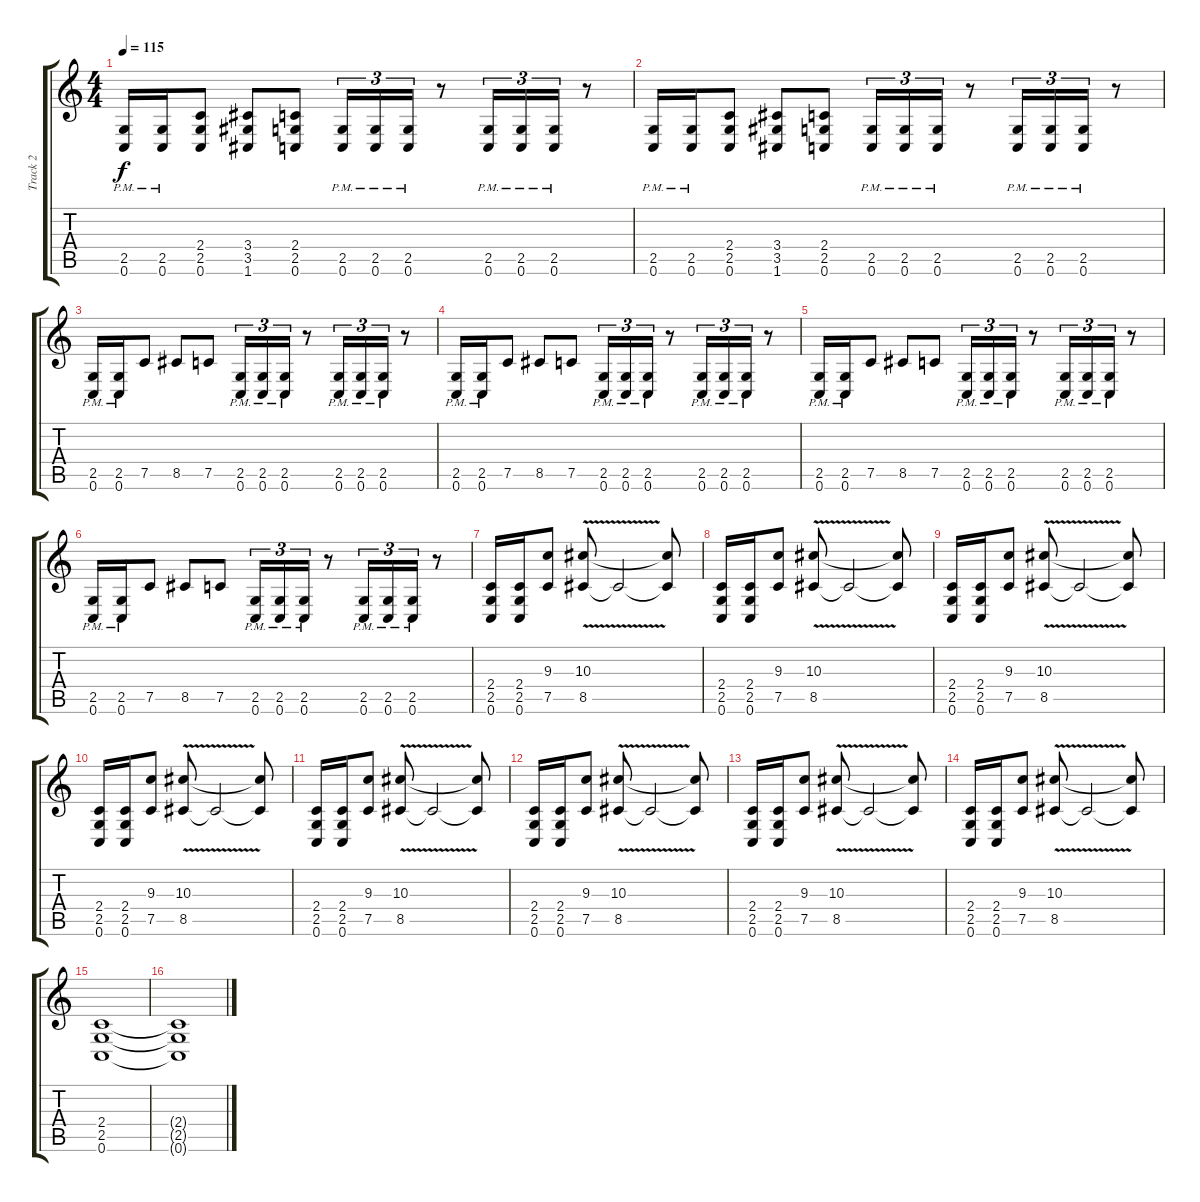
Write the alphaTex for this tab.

\track ("Track 2" "Track 2") {instrument distortionguitar}
\staff {score tabs}
\tuning (C4 G3 Eb3 Bb2 F2 C2) {hide}
\ts (4 4)
\tempo 115
\clef g2
\ks c
(2.5{pm} 0.6{pm}).16{dy f} (2.5{pm} 0.6{pm}).16 (2.4 2.5 0.6).8 (3.4 3.5 1.6).8 (2.4 2.5 0.6).8 (2.5{pm} 0.6{pm}).16{tu (3 2)} (2.5{pm} 0.6{pm}).16{tu (3 2)} (2.5{pm} 0.6{pm}).16{tu (3 2)} r.8 (2.5{pm} 0.6{pm}).16{tu (3 2)} (2.5{pm} 0.6{pm}).16{tu (3 2)} (2.5{pm} 0.6{pm}).16{tu (3 2)} r.8 |
(2.5{pm} 0.6{pm}).16 (2.5{pm} 0.6{pm}).16 (2.4 2.5 0.6).8 (3.4 3.5 1.6).8 (2.4 2.5 0.6).8 (2.5{pm} 0.6{pm}).16{tu (3 2)} (2.5{pm} 0.6{pm}).16{tu (3 2)} (2.5{pm} 0.6{pm}).16{tu (3 2)} r.8 (2.5{pm} 0.6{pm}).16{tu (3 2)} (2.5{pm} 0.6{pm}).16{tu (3 2)} (2.5{pm} 0.6{pm}).16{tu (3 2)} r.8 |
(2.5{pm} 0.6{pm}).16 (2.5{pm} 0.6{pm}).16 7.5.8 8.5.8 7.5.8 (2.5{pm} 0.6{pm}).16{tu (3 2)} (2.5{pm} 0.6{pm}).16{tu (3 2)} (2.5{pm} 0.6{pm}).16{tu (3 2)} r.8 (2.5{pm} 0.6{pm}).16{tu (3 2)} (2.5{pm} 0.6{pm}).16{tu (3 2)} (2.5{pm} 0.6{pm}).16{tu (3 2)} r.8 |
(2.5{pm} 0.6{pm}).16 (2.5{pm} 0.6{pm}).16 7.5.8 8.5.8 7.5.8 (2.5{pm} 0.6{pm}).16{tu (3 2)} (2.5{pm} 0.6{pm}).16{tu (3 2)} (2.5{pm} 0.6{pm}).16{tu (3 2)} r.8 (2.5{pm} 0.6{pm}).16{tu (3 2)} (2.5{pm} 0.6{pm}).16{tu (3 2)} (2.5{pm} 0.6{pm}).16{tu (3 2)} r.8 |
(2.5{pm} 0.6{pm}).16 (2.5{pm} 0.6{pm}).16 7.5.8 8.5.8 7.5.8 (2.5{pm} 0.6{pm}).16{tu (3 2)} (2.5{pm} 0.6{pm}).16{tu (3 2)} (2.5{pm} 0.6{pm}).16{tu (3 2)} r.8 (2.5{pm} 0.6{pm}).16{tu (3 2)} (2.5{pm} 0.6{pm}).16{tu (3 2)} (2.5{pm} 0.6{pm}).16{tu (3 2)} r.8 |
(2.5{pm} 0.6{pm}).16 (2.5{pm} 0.6{pm}).16 7.5.8 8.5.8 7.5.8 (2.5{pm} 0.6{pm}).16{tu (3 2)} (2.5{pm} 0.6{pm}).16{tu (3 2)} (2.5{pm} 0.6{pm}).16{tu (3 2)} r.8 (2.5{pm} 0.6{pm}).16{tu (3 2)} (2.5{pm} 0.6{pm}).16{tu (3 2)} (2.5{pm} 0.6{pm}).16{tu (3 2)} r.8 |
(2.4 2.5 0.6).16 (2.4 2.5 0.6).16 (9.3 7.5).8 (10.3 8.5{v}).8 8.5{t}.2 (10.3{t} 8.5{t}).8 |
(2.4 2.5 0.6).16 (2.4 2.5 0.6).16 (9.3 7.5).8 (10.3 8.5{v}).8 8.5{t}.2 (10.3{t} 8.5{t}).8 |
(2.4 2.5 0.6).16 (2.4 2.5 0.6).16 (9.3 7.5).8 (10.3 8.5{v}).8 8.5{t}.2 (10.3{t} 8.5{t}).8 |
(2.4 2.5 0.6).16 (2.4 2.5 0.6).16 (9.3 7.5).8 (10.3 8.5{v}).8 8.5{t}.2 (10.3{t} 8.5{t}).8 |
(2.4 2.5 0.6).16 (2.4 2.5 0.6).16 (9.3 7.5).8 (10.3 8.5{v}).8 8.5{t}.2 (10.3{t} 8.5{t}).8 |
(2.4 2.5 0.6).16 (2.4 2.5 0.6).16 (9.3 7.5).8 (10.3 8.5{v}).8 8.5{t}.2 (10.3{t} 8.5{t}).8 |
(2.4 2.5 0.6).16 (2.4 2.5 0.6).16 (9.3 7.5).8 (10.3 8.5{v}).8 8.5{t}.2 (10.3{t} 8.5{t}).8 |
(2.4 2.5 0.6).16 (2.4 2.5 0.6).16 (9.3 7.5).8 (10.3 8.5{v}).8 8.5{t}.2 (10.3{t} 8.5{t}).8 |
(2.4 2.5 0.6).1 |
(2.4{t} 2.5{t} 0.6{t}).1
